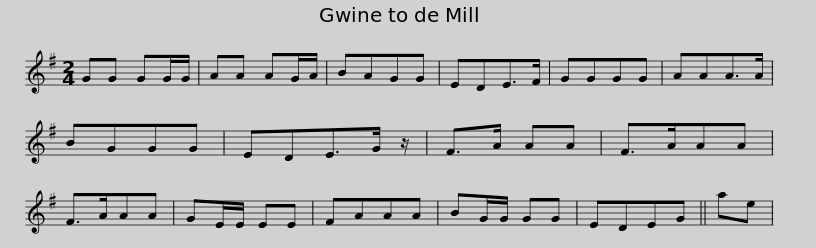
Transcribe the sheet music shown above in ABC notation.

X:1
L:1/8
M:2/4
I:linebreak $
K:G
V:1 treble
V:1
 GG GG/G/ | AA AG/A/ | BAGG | EDE>F | GGGG | %5
 AAA>A | BGGG | EDE>G z/ | F>A AA | F>AAA |$ %10
 F>AAA | GE/E/ EE | FAAA | BG/G/ GG | EDEG || %15
 ae | %16
